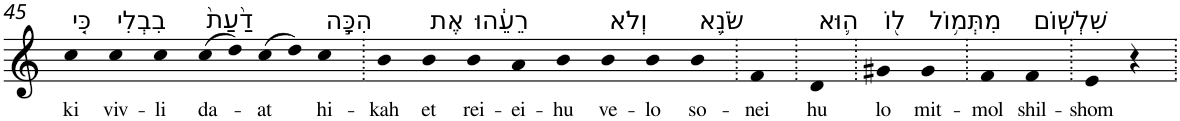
**kern	**text
*part1	*part1
*staff1	*staff1
*I"Piano	*
*I'Pno	*
!!LO:PB:g=z
*clefG2	*
*k[]	*
=45	=45
!LO:TX:a:t=כִּ֤י	!
!	!LO:LY:b
4cc	ki
!LO:TX:a:t=בִבְלִי	!
!	!LO:LY:b
4cc	viv-
!	!LO:LY:b
4cc	-li
!LO:TX:a:t=דַ֙עַת֙	!
!	!LO:LY:b
(>8cc	da-
8dd)	.
!	!LO:LY:b
(>8cc	-at
8dd)	.
!LO:TX:a:t=הִכָּ֣ה	!
!	!LO:LY:b
4cc	hi-
=46.	=46.
!	!LO:LY:b
4b	-kah
!LO:TX:a:t=אֶת	!
!	!LO:LY:b
4b	et
!LO:TX:a:t=רֵעֵ֔הוּ	!
!	!LO:LY:b
4b	rei-
!	!LO:LY:b
4a	-ei-
!	!LO:LY:b
4b	-hu
!LO:TX:a:t=וְלֹא	!
!	!LO:LY:b
4b	ve-
!	!LO:LY:b
4b	-lo
!LO:TX:a:t=שֹׂנֵ֥א	!
!	!LO:LY:b
4b	so-
=47.	=47.
!	!LO:LY:b
4f	-nei
=48.	=48.
!LO:TX:a:t=ה֛וּא	!
!	!LO:LY:b
4d	hu
=49.	=49.
!LO:TX:a:t=ל֖וֹ	!
!	!LO:LY:b
4g#X	lo
!LO:TX:a:t=מִתְּמ֥וֹל	!
!	!LO:LY:b
4g#	mit-
=50.	=50.
!	!LO:LY:b
4f	-mol
!LO:TX:a:t=שִׁלְשֽׁוֹם	!
!	!LO:LY:b
4f	shil-
=51.	=51.
!	!LO:LY:b
4e	-shom
4r	.
=.	=.
*-	*-
